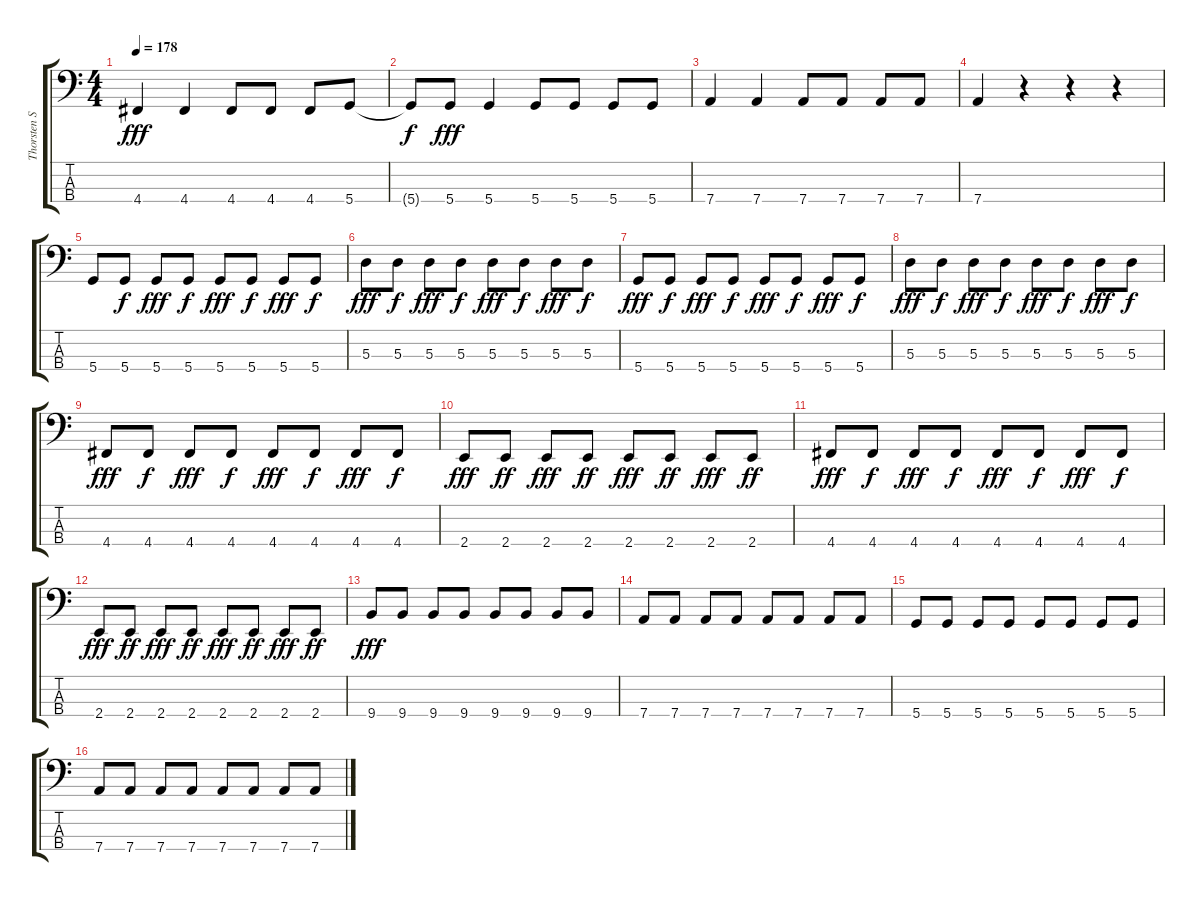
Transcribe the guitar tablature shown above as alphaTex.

\track ("Thorsten Scholz" "Thorsten S") {instrument electricbasspick}
\staff {score tabs}
\tuning (G2 D2 A1 D1) {hide}
\ts (4 4)
\tempo 178
\clef f4
\ks c
4.4.4{dy fff} 4.4.4 4.4.8 4.4.8 4.4.8 5.4.8 |
5.4{t}.8{dy f} 5.4.8{dy fff} 5.4.4 5.4.8 5.4.8 5.4.8 5.4.8 |
7.4.4 7.4.4 7.4.8 7.4.8 7.4.8 7.4.8 |
7.4.4 r.4 r.4 r.4 |
5.4.8 5.4.8{dy f} 5.4.8{dy fff} 5.4.8{dy f} 5.4.8{dy fff} 5.4.8{dy f} 5.4.8{dy fff} 5.4.8{dy f} |
5.3.8{dy fff} 5.3.8{dy f} 5.3.8{dy fff} 5.3.8{dy f} 5.3.8{dy fff} 5.3.8{dy f} 5.3.8{dy fff} 5.3.8{dy f} |
5.4.8{dy fff} 5.4.8{dy f} 5.4.8{dy fff} 5.4.8{dy f} 5.4.8{dy fff} 5.4.8{dy f} 5.4.8{dy fff} 5.4.8{dy f} |
5.3.8{dy fff} 5.3.8{dy f} 5.3.8{dy fff} 5.3.8{dy f} 5.3.8{dy fff} 5.3.8{dy f} 5.3.8{dy fff} 5.3.8{dy f} |
4.4.8{dy fff} 4.4.8{dy f} 4.4.8{dy fff} 4.4.8{dy f} 4.4.8{dy fff} 4.4.8{dy f} 4.4.8{dy fff} 4.4.8{dy f} |
2.4.8{dy fff} 2.4.8{dy ff} 2.4.8{dy fff} 2.4.8{dy ff} 2.4.8{dy fff} 2.4.8{dy ff} 2.4.8{dy fff} 2.4.8{dy ff} |
4.4.8{dy fff} 4.4.8{dy f} 4.4.8{dy fff} 4.4.8{dy f} 4.4.8{dy fff} 4.4.8{dy f} 4.4.8{dy fff} 4.4.8{dy f} |
2.4.8{dy fff} 2.4.8{dy ff} 2.4.8{dy fff} 2.4.8{dy ff} 2.4.8{dy fff} 2.4.8{dy ff} 2.4.8{dy fff} 2.4.8{dy ff} |
9.4.8{dy fff} 9.4.8 9.4.8 9.4.8 9.4.8 9.4.8 9.4.8 9.4.8 |
7.4.8 7.4.8 7.4.8 7.4.8 7.4.8 7.4.8 7.4.8 7.4.8 |
5.4.8 5.4.8 5.4.8 5.4.8 5.4.8 5.4.8 5.4.8 5.4.8 |
7.4.8 7.4.8 7.4.8 7.4.8 7.4.8 7.4.8 7.4.8 7.4.8
